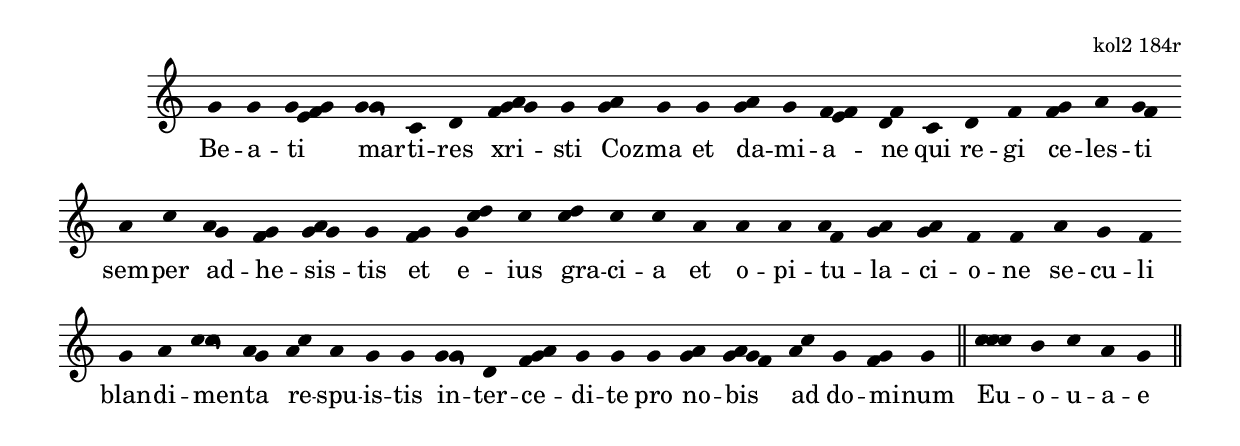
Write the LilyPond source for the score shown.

\version "2.19.32"

\include "../lib/synopsis.ily"

\score {
  \transpose c c' {
    \plainchant
    g g \melisma { g e f g } \bar "" \melisma { g \strophicus g } c d \bar "" \melisma { f g a g } g \bar ""
    \melisma { g a } g \bar "" g \bar "" \melisma { g a } g \melisma { f e f } \melisma { d f } \bar ""
    c \bar "" d f \bar "" \melisma { f g } a \melisma { g f } \bar ""
    a c' \bar "" \melisma { a g } \melisma { f g } \melisma { g a g } g \bar ""
    \melisma { f g } \bar "" \melisma { g c' d' } c' \bar "" \melisma { c' d' } c' c' \bar "" a \bar "" a a \melisma { a f } \melisma { g a } \melisma { g a } f f \bar ""
    a \bar "" g f \bar "" g a \melisma { c' \strophicus c' } \melisma { a g } \bar "" \melisma { a c' } a g g \bar ""
    \melisma { g \strophicus g } d \melisma { f g a } g g \bar "" g \bar "" \melisma { g a } \melisma { g a g f } \bar "" \melisma { a c' } \bar "" g \melisma { f g } g \bar "||"

    \melisma { c' c' c' } b \bar "" c' a g \bar "||"
  }
  \addlyrics {
    Be -- a -- ti mar -- ti -- res xri -- sti
    Coz -- ma et da -- mi -- a -- ne
    qui re -- gi ce -- les -- ti
    sem -- per ad -- he -- sis -- tis
    et e -- ius gra -- ci -- a et o -- pi -- tu -- la -- ci -- o -- ne
    se -- cu -- li blan -- di -- men -- ta re -- spu -- is -- tis
    in -- ter -- ce -- di -- te pro no -- bis ad do -- mi -- num

    Eu -- o -- u -- a -- e
  }
  \header {
    fontes = "kol2 184r"
  }
}
